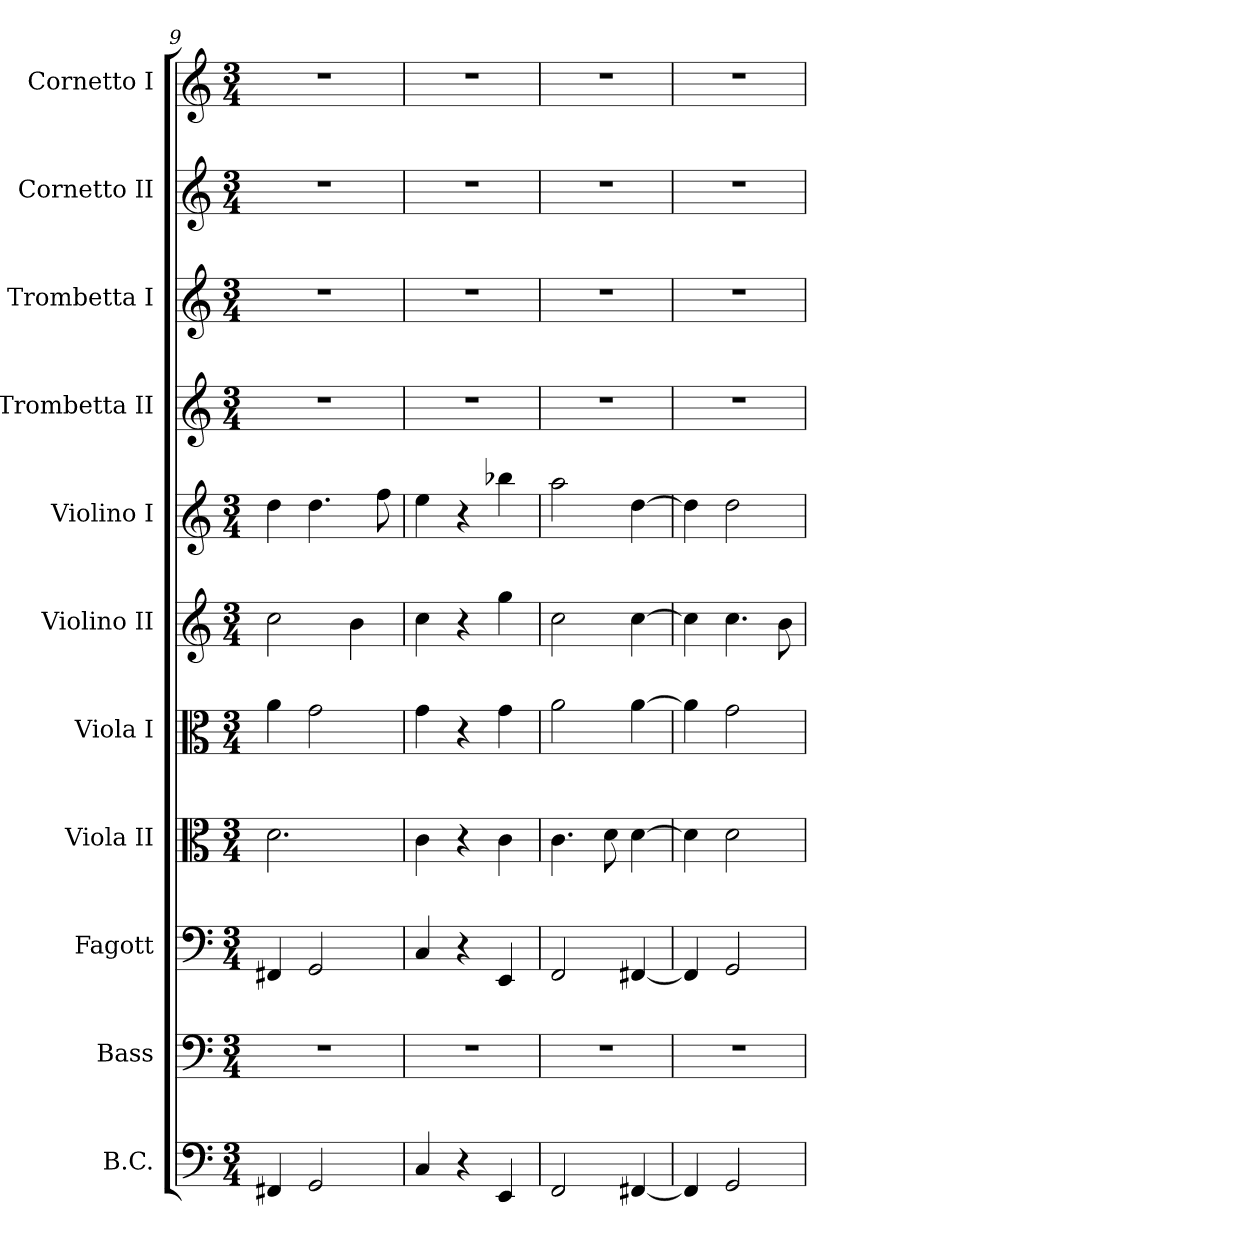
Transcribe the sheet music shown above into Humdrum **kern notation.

**kern	**kern	**kern	**kern	**kern	**kern	**kern	**kern	**kern	**kern	**kern
*part11	*part10	*part9	*part8	*part7	*part6	*part5	*part4	*part3	*part2	*part1
*staff11	*staff10	*staff9	*staff8	*staff7	*staff6	*staff5	*staff4	*staff3	*staff2	*staff1
*I"B.C.	*I"Bass	*I"Fagott	*I"Viola II	*I"Viola I	*I"Violino II	*I"Violino I	*I"Trombetta II	*I"Trombetta I	*I"Cornetto II	*I"Cornetto I
*	*I'B.	*I'Fg.	*I'Vla.	*I'Vla.	*	*	*	*	*	*
*clefF4	*clefF4	*clefF4	*clefC3	*clefC3	*clefG2	*clefG2	*clefG2	*clefG2	*clefG2	*clefG2
*k[]	*k[]	*k[]	*k[]	*k[]	*k[]	*k[]	*k[]	*k[]	*k[]	*k[]
*C:	*C:	*C:	*C:	*C:	*C:	*C:	*C:	*C:	*C:	*C:
*M3/4	*M3/4	*M3/4	*M3/4	*M3/4	*M3/4	*M3/4	*M3/4	*M3/4	*M3/4	*M3/4
=9	=9	=9	=9	=9	=9	=9	=9	=9	=9	=9
!	!LO:N:vis=1	!	!	!	!	!	!LO:N:vis=1	!LO:N:vis=1	!LO:N:vis=1	!LO:N:vis=1
4FF#Xi/	2.r	4FF#Xi/	2.di\	4ai\	2cci\	4ddi\	2.r	2.r	2.r	2.r
2GGi/	.	2GGi/	.	2gi\	.	4.ddi\	.	.	.	.
.	.	.	.	.	4bi\	.	.	.	.	.
.	.	.	.	.	.	8ffi\	.	.	.	.
=10	=10	=10	=10	=10	=10	=10	=10	=10	=10	=10
!	!LO:N:vis=1	!	!	!	!	!	!LO:N:vis=1	!LO:N:vis=1	!LO:N:vis=1	!LO:N:vis=1
4Ci/	2.r	4Ci/	4ci\	4gi\	4cci\	4eei\	2.r	2.r	2.r	2.r
4r	.	4r	4r	4r	4r	4r	.	.	.	.
4EEi/	.	4EEi/	4ci\	4gi\	4ggi\	4bb-Xi\	.	.	.	.
!!LO:PB:g=z
=11	=11	=11	=11	=11	=11	=11	=11	=11	=11	=11
!	!LO:N:vis=1	!	!	!	!	!	!LO:N:vis=1	!LO:N:vis=1	!LO:N:vis=1	!LO:N:vis=1
2FFi/	2.r	2FFi/	4.ci\	2ai\	2cci\	2aai\	2.r	2.r	2.r	2.r
.	.	.	8di\	.	.	.	.	.	.	.
[4FF#Xi/	.	[4FF#Xi/	[4di\	[4ai\	[4cci\	[4ddi\	.	.	.	.
=12	=12	=12	=12	=12	=12	=12	=12	=12	=12	=12
!	!LO:N:vis=1	!	!	!	!	!	!LO:N:vis=1	!LO:N:vis=1	!LO:N:vis=1	!LO:N:vis=1
4FF#i/]	2.r	4FF#i/]	4di\]	4ai\]	4cci\]	4ddi\]	2.r	2.r	2.r	2.r
2GGi/	.	2GGi/	2di\	2gi\	4.cci\	2ddi\	.	.	.	.
.	.	.	.	.	8bi\	.	.	.	.	.
=	=	=	=	=	=	=	=	=	=	=
*-	*-	*-	*-	*-	*-	*-	*-	*-	*-	*-
